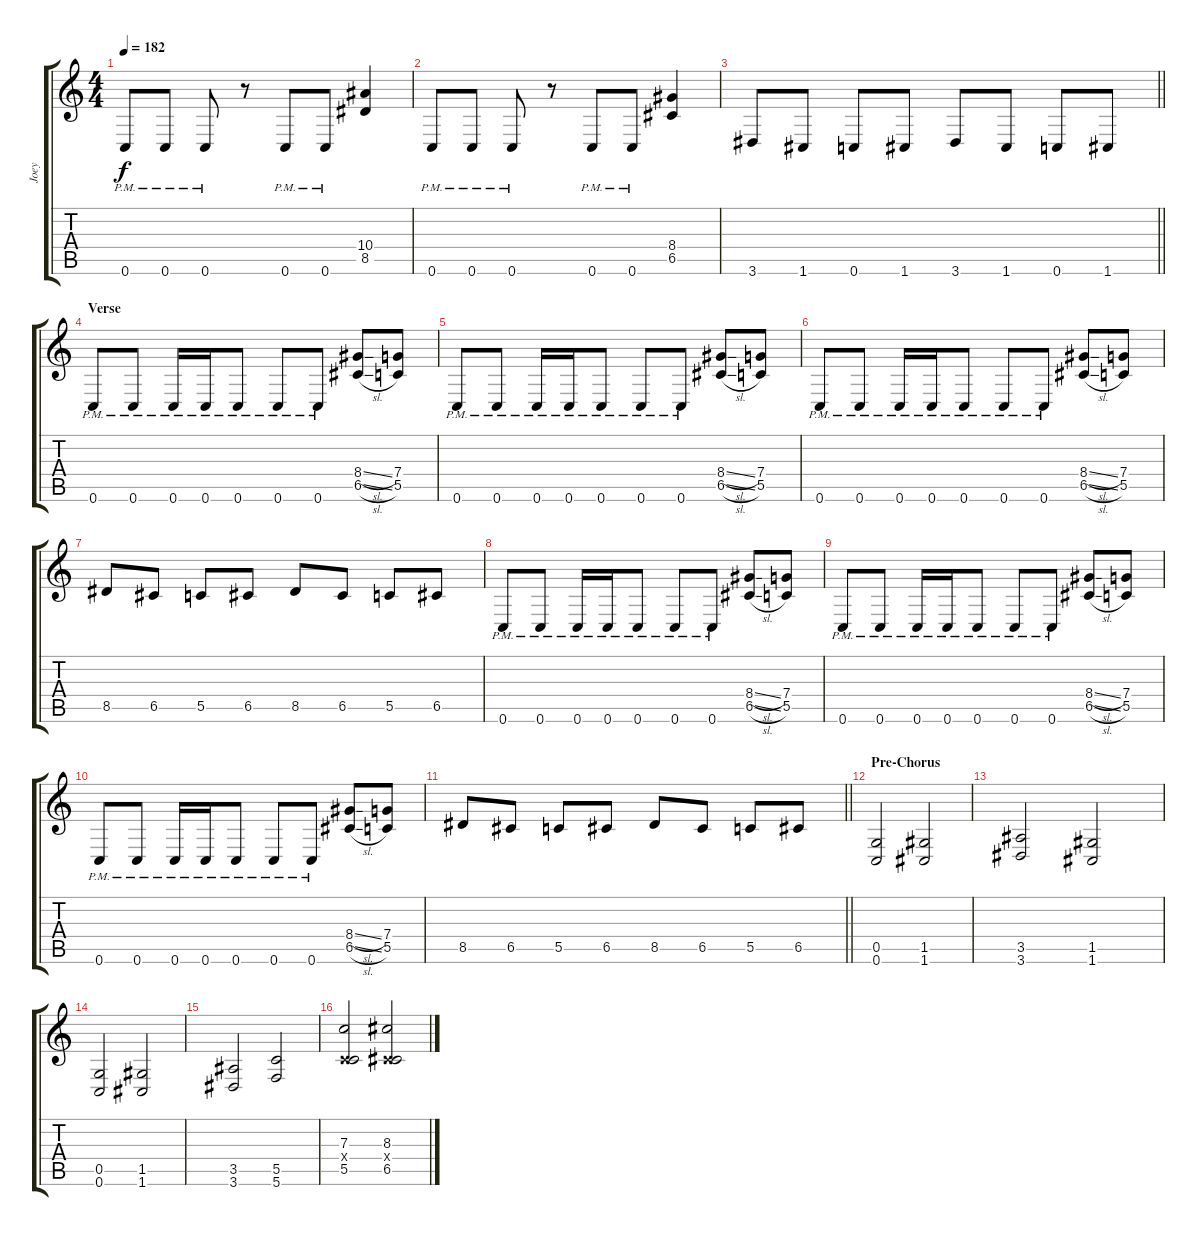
\track ("Joey" "Joey") {instrument distortionguitar}
\staff {score tabs}
\tuning (D4 A3 F3 C3 G2 C2) {hide}
\ts (4 4)
\tempo 182
\clef g2
\ks c
0.6{pm}.8{dy f} 0.6{pm}.8 0.6{pm}.8 r.8 0.6{pm}.8 0.6{pm}.8 (10.4 8.5).4 |
0.6{pm}.8 0.6{pm}.8 0.6{pm}.8 r.8 0.6{pm}.8 0.6{pm}.8 (8.4 6.5).4 |
\barLineRight lightlight
3.6.8 1.6.8 0.6.8 1.6.8 3.6.8 1.6.8 0.6.8 1.6.8 |
\section ("" "Verse")
0.6{pm}.8 0.6{pm}.8 0.6{pm}.16 0.6{pm}.16 0.6{pm}.8 0.6{pm}.8 0.6{pm}.8 (8.4{sl} 6.5{sl}).8 (7.4 5.5).8 |
0.6{pm}.8 0.6{pm}.8 0.6{pm}.16 0.6{pm}.16 0.6{pm}.8 0.6{pm}.8 0.6{pm}.8 (8.4{sl} 6.5{sl}).8 (7.4 5.5).8 |
0.6{pm}.8 0.6{pm}.8 0.6{pm}.16 0.6{pm}.16 0.6{pm}.8 0.6{pm}.8 0.6{pm}.8 (8.4{sl} 6.5{sl}).8 (7.4 5.5).8 |
8.5.8 6.5.8 5.5.8 6.5.8 8.5.8 6.5.8 5.5.8 6.5.8 |
0.6{pm}.8 0.6{pm}.8 0.6{pm}.16 0.6{pm}.16 0.6{pm}.8 0.6{pm}.8 0.6{pm}.8 (8.4{sl} 6.5{sl}).8 (7.4 5.5).8 |
0.6{pm}.8 0.6{pm}.8 0.6{pm}.16 0.6{pm}.16 0.6{pm}.8 0.6{pm}.8 0.6{pm}.8 (8.4{sl} 6.5{sl}).8 (7.4 5.5).8 |
0.6{pm}.8 0.6{pm}.8 0.6{pm}.16 0.6{pm}.16 0.6{pm}.8 0.6{pm}.8 0.6{pm}.8 (8.4{sl} 6.5{sl}).8 (7.4 5.5).8 |
\barLineRight lightlight
8.5.8 6.5.8 5.5.8 6.5.8 8.5.8 6.5.8 5.5.8 6.5.8 |
\section ("" "Pre-Chorus")
(0.5 0.6).2 (1.5 1.6).2 |
(3.5 3.6).2 (1.5 1.6).2 |
(0.5 0.6).2 (1.5 1.6).2 |
(3.5 3.6).2 (5.5 5.6).2 |
(7.3 0.4{x} 5.5).2 (8.3 0.4{x} 6.5).2
